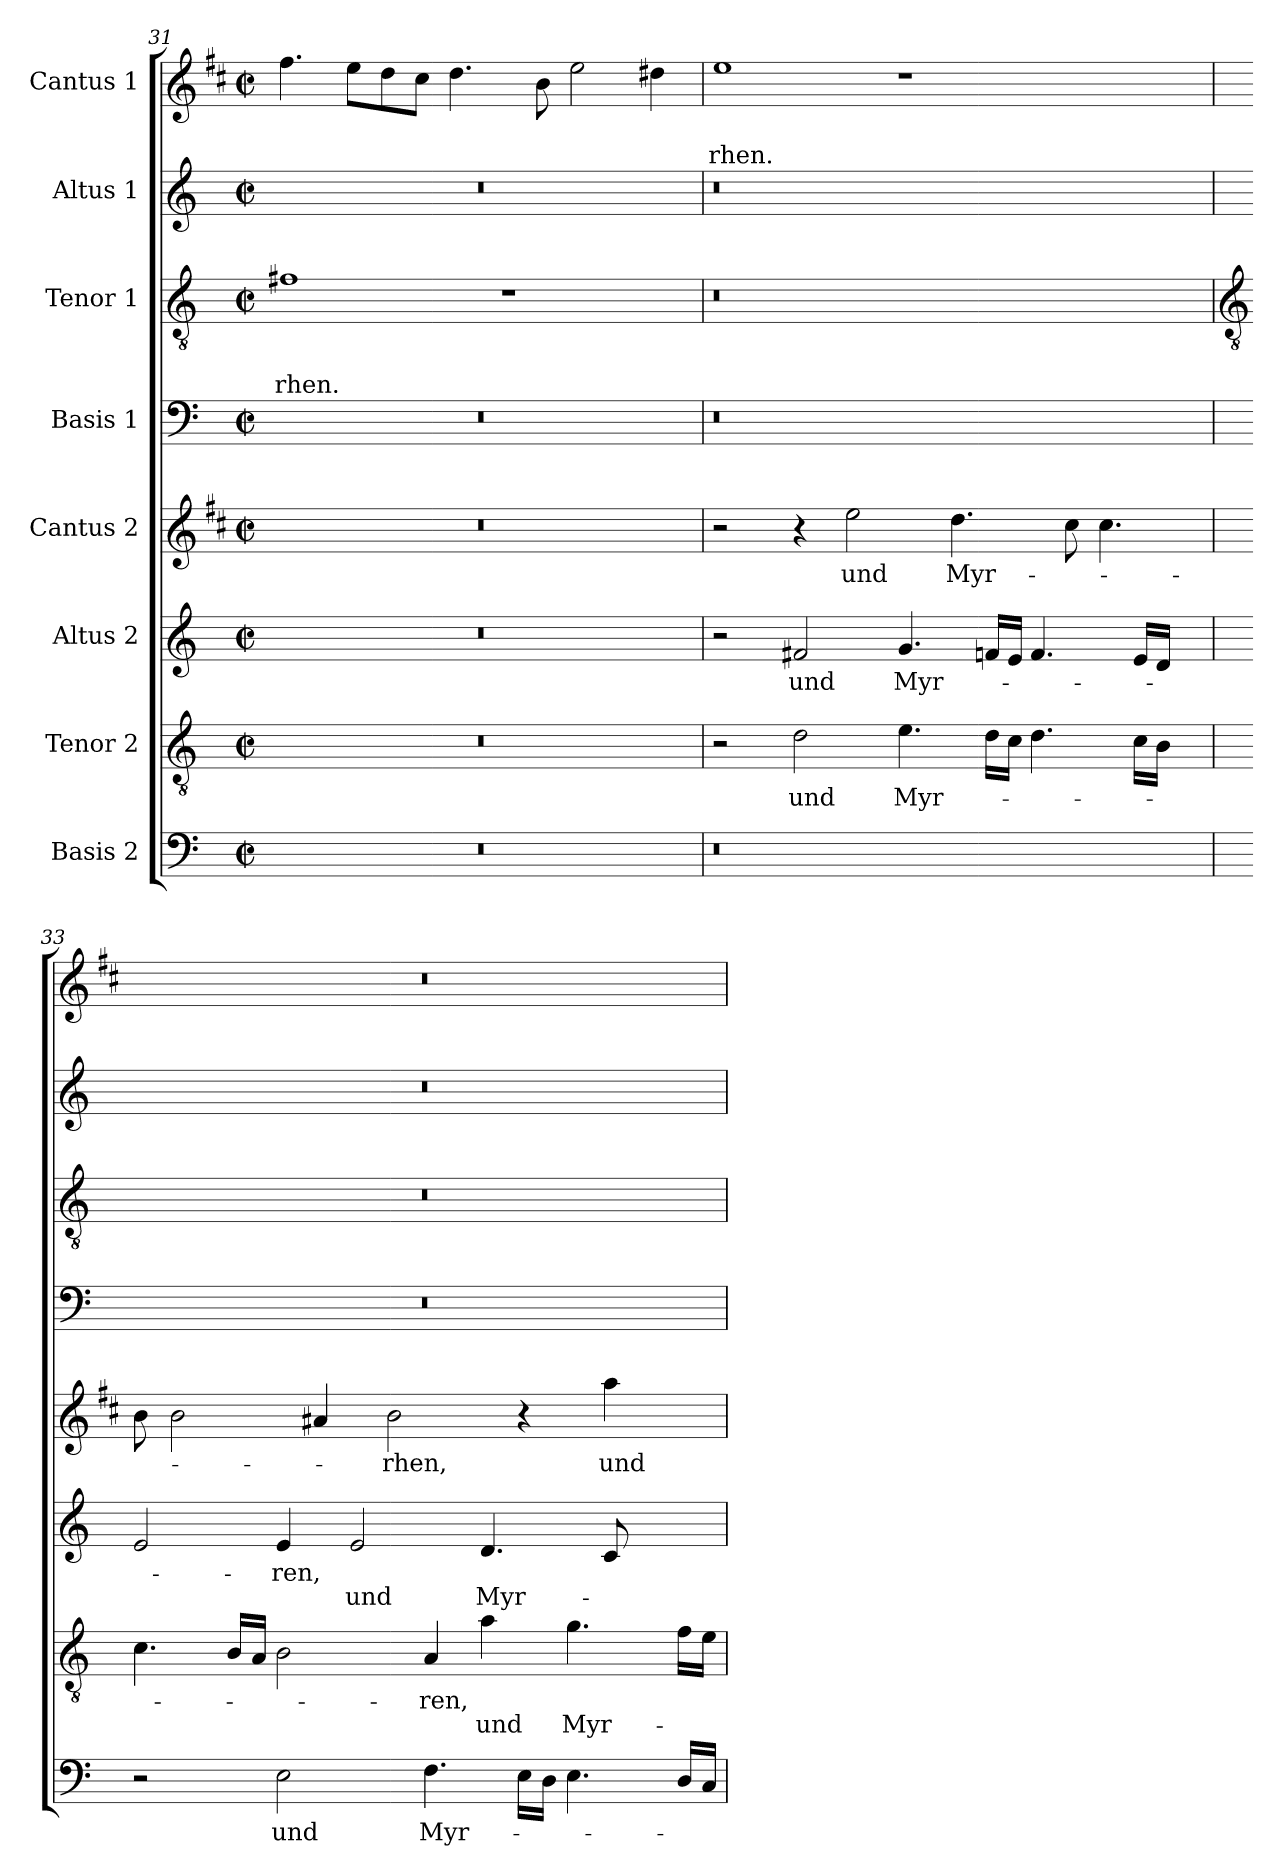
**kern	**text	**kern	**text	**text	**kern	**text	**text	**kern	**text	**kern	**kern	**text	**text	**kern	**kern	**text	**text
*part8	*part8	*part7	*part7	*part7	*part6	*part6	*part6	*part5	*part5	*part4	*part3	*part3	*part3	*part2	*part1	*part1	*part1
*staff8	*staff8	*staff7	*staff7	*staff7	*staff6	*staff6	*staff6	*staff5	*staff5	*staff4	*staff3	*staff3	*staff3	*staff2	*staff1	*staff1	*staff1
*I"Basis 2	*	*I"Tenor 2	*	*	*I"Altus 2	*	*	*I"Cantus 2	*	*I"Basis 1	*I"Tenor 1	*	*	*I"Altus 1	*I"Cantus 1	*	*
!!LO:LB:g=z
*clefF4	*	*clefGv2	*	*	*clefG2	*	*	*clefG2	*	*clefF4	*clefGv2	*	*	*clefG2	*clefG2	*	*
*	*	*	*	*	*	*	*	*ITrd1c2	*	*	*	*	*	*	*ITrd1c2	*	*
*k[]	*	*k[]	*	*	*k[]	*	*	*k[]	*	*k[]	*k[]	*	*	*k[]	*k[]	*	*
*C:	*	*C:	*	*	*C:	*	*	*C:	*	*C:	*C:	*	*	*C:	*C:	*	*
*M4/2	*	*M4/2	*	*	*M4/2	*	*	*M4/2	*	*M4/2	*M4/2	*	*	*M4/2	*M4/2	*	*
*met(c|)	*	*met(c|)	*	*	*met(c|)	*	*	*met(c|)	*	*met(c|)	*met(c|)	*	*	*met(c|)	*met(c|)	*	*
=31	=31	=31	=31	=31	=31	=31	=31	=31	=31	=31	=31	=31	=31	=31	=31	=31	=31
!	!	!	!	!	!	!	!	!	!	!	!	!	!LO:LY:b	!	!	!	!
0r	.	0r	.	.	0r	.	.	0r	.	0r	1f#X	.	-rhen.	0r	4.ee	.	.
.	.	.	.	.	.	.	.	.	.	.	.	.	.	.	8ddL	.	.
.	.	.	.	.	.	.	.	.	.	.	.	.	.	.	8cc	.	.
.	.	.	.	.	.	.	.	.	.	.	.	.	.	.	8bJ	.	.
.	.	.	.	.	.	.	.	.	.	.	.	.	.	.	4.cc	.	.
.	.	.	.	.	.	.	.	.	.	.	1r	.	.	.	.	.	.
.	.	.	.	.	.	.	.	.	.	.	.	.	.	.	8a	.	.
.	.	.	.	.	.	.	.	.	.	.	.	.	.	.	2dd	.	.
.	.	.	.	.	.	.	.	.	.	.	.	.	.	.	4cc#X	.	.
!!LO:LB:g=z
=32	=32	=32	=32	=32	=32	=32	=32	=32	=32	=32	=32	=32	=32	=32	=32	=32	=32
!	!	!	!	!	!	!	!	!	!	!	!	!	!	!	!	!	!LO:LY:b
0r	.	2r	.	.	2r	.	.	2r	.	0r	0r	.	.	0r	1dd	.	rhen.
!	!	!	!LO:LY:b	!	!	!LO:LY:b	!	!	!	!	!	!	!	!	!	!	!
.	.	2d	und	.	2f#X	und	.	4r	.	.	.	.	.	.	.	.	.
!	!	!	!	!	!	!	!	!	!LO:LY:b	!	!	!	!	!	!	!	!
.	.	.	.	.	.	.	.	2dd	und	.	.	.	.	.	.	.	.
!	!	!	!LO:LY:b	!	!	!LO:LY:b	!	!	!	!	!	!	!	!	!	!	!
.	.	4.e	Myr-	.	4.g	Myr-	.	.	.	.	.	.	.	.	1r	.	.
!	!	!	!	!	!	!	!	!	!LO:LY:b	!	!	!	!	!	!	!	!
.	.	.	.	.	.	.	.	4.cc	Myr-	.	.	.	.	.	.	.	.
.	.	16dLL	.	.	16fnLL	.	.	.	.	.	.	.	.	.	.	.	.
.	.	16cJJ	.	.	16eJJ	.	.	.	.	.	.	.	.	.	.	.	.
.	.	4.d	.	.	4.f	.	.	.	.	.	.	.	.	.	.	.	.
.	.	.	.	.	.	.	.	8b	.	.	.	.	.	.	.	.	.
.	.	.	.	.	.	.	.	4.b	.	.	.	.	.	.	.	.	.
.	.	16cLL	.	.	16eLL	.	.	.	.	.	.	.	.	.	.	.	.
.	.	16BJJ	.	.	16dJJ	.	.	.	.	.	.	.	.	.	.	.	.
8ryy	.	8ryy	.	.	8ryy	.	.	.	.	8ryy	8ryy	.	.	8ryy	8ryy	.	.
!!LO:LB:g=z
=33	=33	=33	=33	=33	=33	=33	=33	=33	=33	=33	=33	=33	=33	=33	=33	=33	=33
*	*	*	*	*	*	*	*	*	*	*	*clefGv2	*	*	*	*	*	*
2r	.	4.c	.	.	2e	.	.	8a	.	0r	0r	.	.	0r	0r	.	.
.	.	.	.	.	.	.	.	2a	.	.	.	.	.	.	.	.	.
.	.	16BLL	.	.	.	.	.	.	.	.	.	.	.	.	.	.	.
.	.	16AJJ	.	.	.	.	.	.	.	.	.	.	.	.	.	.	.
!	!LO:LY:b	!	!	!	!	!LO:LY:b	!	!	!	!	!	!	!	!	!	!	!
2E	und	2B	.	.	4e	-ren,	.	.	.	.	.	.	.	.	.	.	.
.	.	.	.	.	.	.	.	4g#X	.	.	.	.	.	.	.	.	.
!	!	!	!	!	!	!	!LO:LY:b	!	!	!	!	!	!	!	!	!	!
.	.	.	.	.	2e	.	und	.	.	.	.	.	.	.	.	.	.
!	!	!	!	!	!	!	!	!	!LO:LY:b	!	!	!	!	!	!	!	!
.	.	.	.	.	.	.	.	2a	-rhen,	.	.	.	.	.	.	.	.
!	!LO:LY:b	!	!LO:LY:b	!	!	!	!	!	!	!	!	!	!	!	!	!	!
4.F	Myr-	4A	-ren,	.	.	.	.	.	.	.	.	.	.	.	.	.	.
!	!	!	!	!LO:LY:b	!	!	!LO:LY:b	!	!	!	!	!	!	!	!	!	!
.	.	4a	.	und	4.d	.	Myr-	.	.	.	.	.	.	.	.	.	.
16ELL	.	.	.	.	.	.	.	4r	.	.	.	.	.	.	.	.	.
16DJJ	.	.	.	.	.	.	.	.	.	.	.	.	.	.	.	.	.
!	!	!	!	!LO:LY:b	!	!	!	!	!	!	!	!	!	!	!	!	!
4.E	.	4.g	.	Myr-	.	.	.	.	.	.	.	.	.	.	.	.	.
!	!	!	!	!	!	!	!	!	!LO:LY:b	!	!	!	!	!	!	!	!
.	.	.	.	.	8c	.	.	4gg	und	.	.	.	.	.	.	.	.
.	.	.	.	.	[4cyy	.	.	.	.	.	.	.	.	.	.	.	.
16DLL	.	16fLL	.	.	.	.	.	8ryy	.	.	.	.	.	.	.	.	.
16CJJ	.	16eJJ	.	.	.	.	.	.	.	.	.	.	.	.	.	.	.
=	=	=	=	=	=	=	=	=	=	=	=	=	=	=	=	=	=
*-	*-	*-	*-	*-	*-	*-	*-	*-	*-	*-	*-	*-	*-	*-	*-	*-	*-
